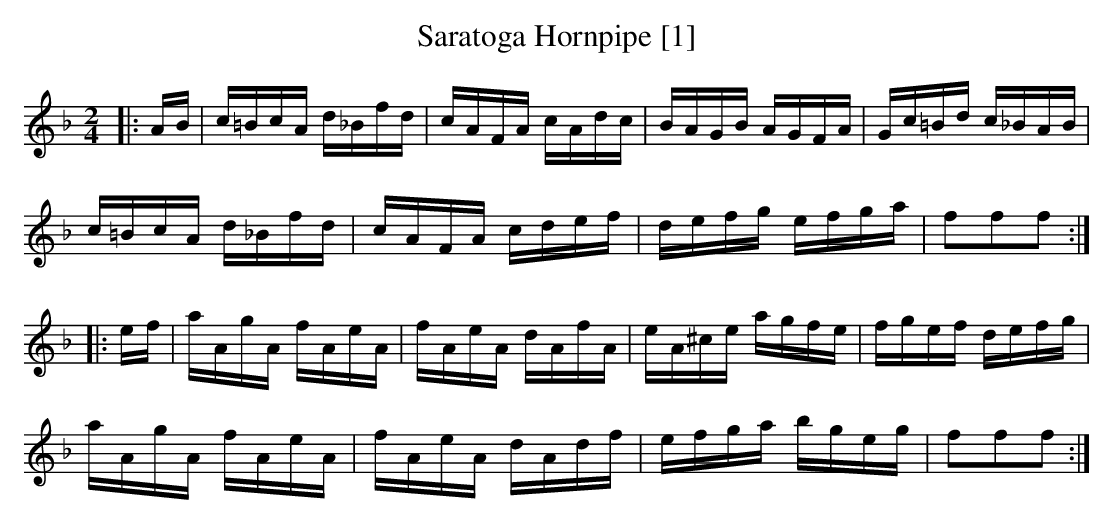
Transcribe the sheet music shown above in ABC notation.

X:1
T:Saratoga Hornpipe [1]
M:2/4
L:1/16
K:F Major
|: AB | c=BcA d_Bfd | cAFA cAdc| BAGB AGFA | Gc=Bd c_BAB |
c=BcA d_Bfd | cAFA cdef | defg efga |f2f2f2 :|
|: ef | aAgA fAeA | fAeA dAfA | eA^ce agfe | fgef defg |
aAgA fAeA | fAeA dAdf | efga bgeg | f2f2f2 :|
